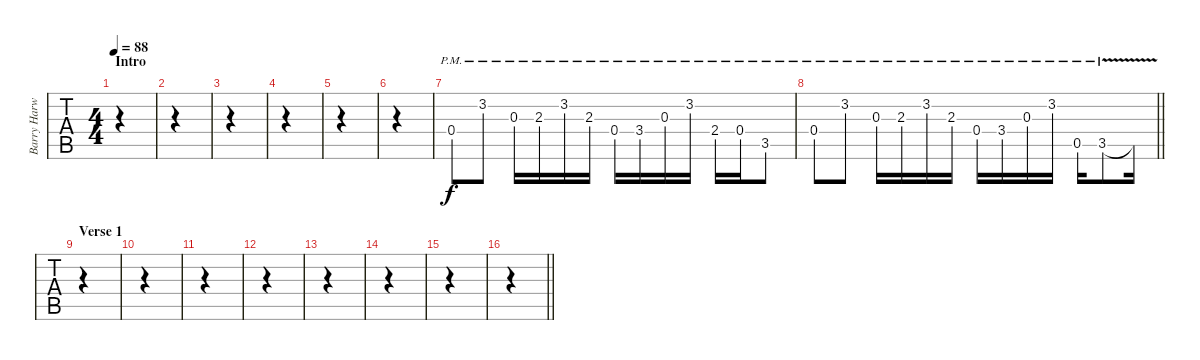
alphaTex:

\track ("Barry Harwood - Rhythm fills" "Barry Harw") {instrument overdrivenguitar}
\staff {tabs}
\tuning (E4 B3 G3 D3 A2 D2) {hide}
\ts (4 4)
\section ("" "Intro")
\tempo 88
\clef g2
\ks c
|
|
|
|
|
|
0.4{pm}.8 3.2{pm}.8 0.3{pm}.16 2.3{pm}.16 3.2{pm}.16 2.3{pm}.16 0.4{pm}.16 3.4{pm}.16 0.3{pm}.16 3.2{pm}.16 2.4{pm}.16 0.4{pm}.16 3.5{pm}.8 |
\barLineRight lightlight
0.4{pm}.8 3.2{pm}.8 0.3{pm}.16 2.3{pm}.16 3.2{pm}.16 2.3{pm}.16 0.4{pm}.16 3.4{pm}.16 0.3{pm}.16 3.2{pm}.16 0.5{pm}.16 3.5{v pm}.8 3.5{t}.16 |
\section ("" "Verse 1")
|
|
|
|
|
|
|
\barLineRight lightlight
